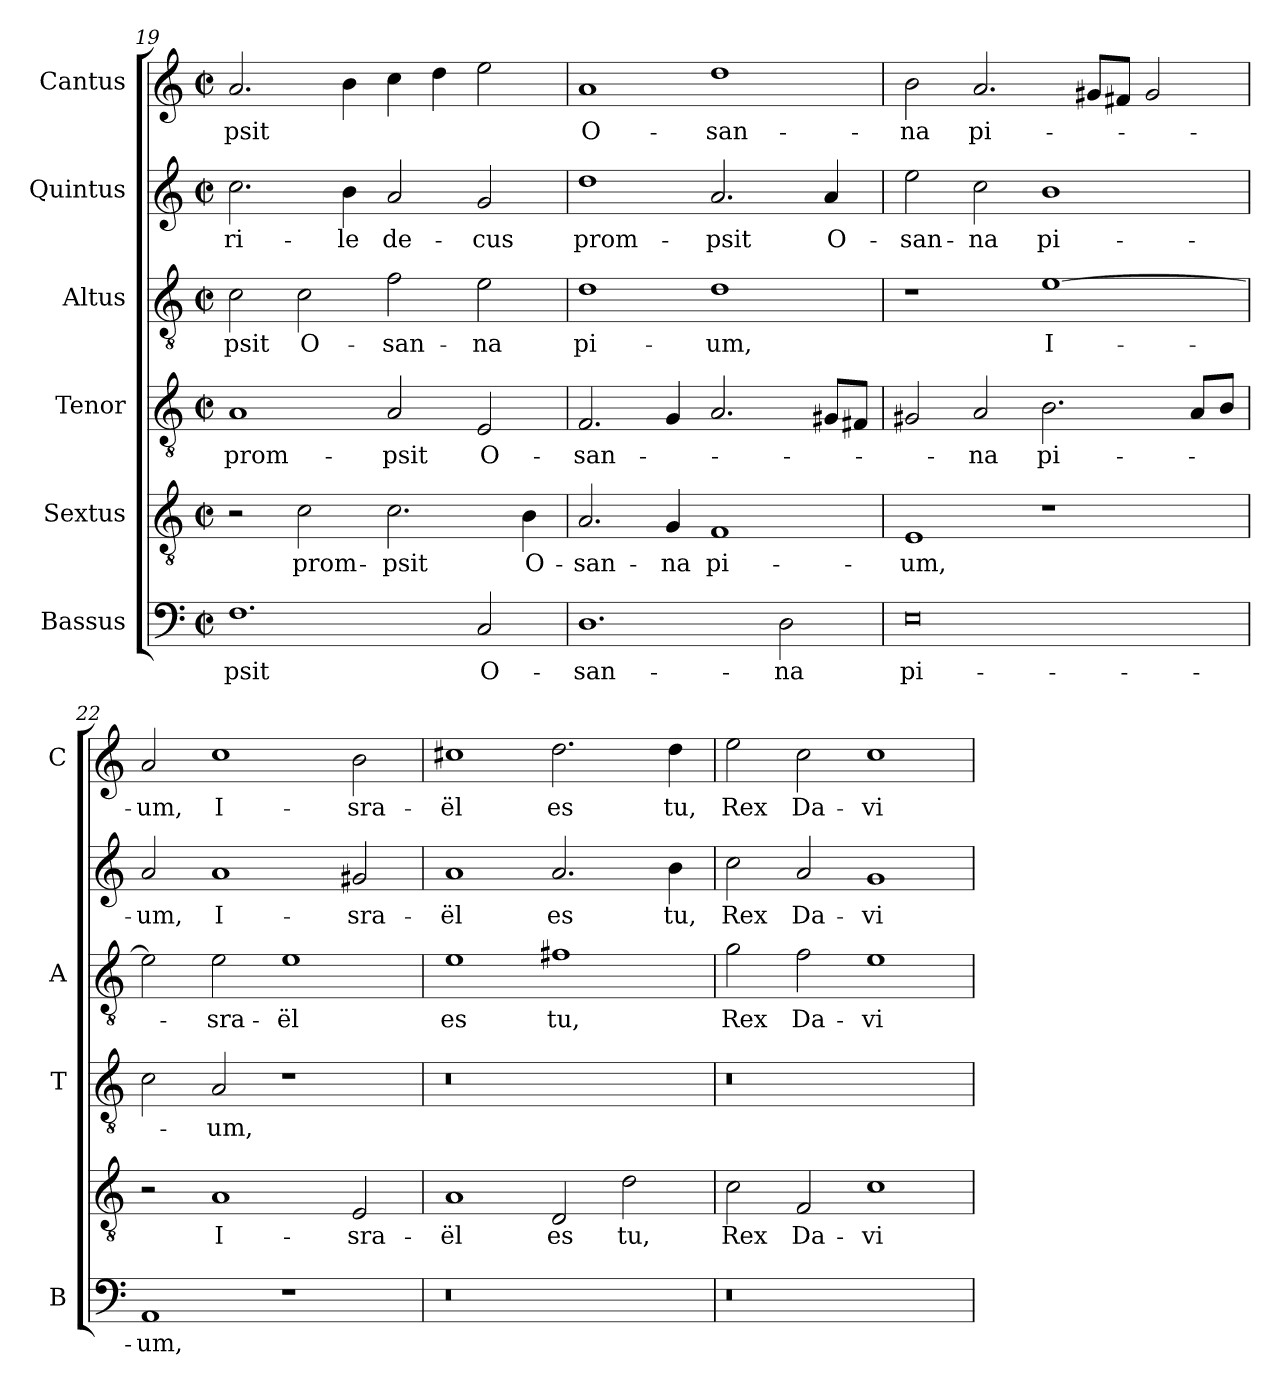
**kern	**text	**kern	**text	**kern	**text	**kern	**text	**kern	**text	**kern	**text
*part6	*part6	*part5	*part5	*part4	*part4	*part3	*part3	*part2	*part2	*part1	*part1
*staff6	*staff6	*staff5	*staff5	*staff4	*staff4	*staff3	*staff3	*staff2	*staff2	*staff1	*staff1
*I"Bassus	*	*I"Sextus	*	*I"Tenor	*	*I"Altus	*	*I"Quintus	*	*I"Cantus	*
*I'B	*	*	*	*I'T	*	*I'A	*	*	*	*I'C	*
!!LO:LB:g=z
*clefF4	*	*clefGv2	*	*clefGv2	*	*clefGv2	*	*clefG2	*	*clefG2	*
*k[]	*	*k[]	*	*k[]	*	*k[]	*	*k[]	*	*k[]	*
*C:	*	*C:	*	*C:	*	*C:	*	*C:	*	*C:	*
*M2/2	*	*M2/2	*	*M2/2	*	*M2/2	*	*M2/2	*	*M2/2	*
*met(c|)	*	*met(c|)	*	*met(c|)	*	*met(c|)	*	*met(c|)	*	*met(c|)	*
=19	=19	=19	=19	=19	=19	=19	=19	=19	=19	=19	=19
1.F	-psit	2r	.	1A	prom-	2c\	-psit	2.cc\	-ri-	2.a/	-psit
.	.	2c\	prom-	.	.	2c\	O-	.	.	.	.
.	.	.	.	.	.	.	.	4b\	-le	4b\	.
.	.	2.c\	-psit	2A/	-psit	2f\	-san-	2a/	de-	4cc\	.
.	.	.	.	.	.	.	.	.	.	4dd\	.
2C/	O-	.	.	2E/	O-	2e\	-na	2g/	-cus	2ee\	.
.	.	4B\	O-	.	.	.	.	.	.	.	.
=20	=20	=20	=20	=20	=20	=20	=20	=20	=20	=20	=20
1.D	-san-	2.A/	-san-	2.F/	-san-	1d	pi-	1dd	prom-	1a	O-
.	.	4G/	-na	4G/	.	.	.	.	.	.	.
.	.	1F	pi-	2.A/	.	1d	-um,	2.a/	-psit	1dd	-san-
2D\	-na	.	.	.	.	.	.	.	.	.	.
.	.	.	.	8G#X/L	.	.	.	4a/	O-	.	.
.	.	.	.	8F#X/J	.	.	.	.	.	.	.
=21	=21	=21	=21	=21	=21	=21	=21	=21	=21	=21	=21
0E	pi-	1E	-um,	2G#X/	.	1r	.	2ee\	-san-	2b\	-na
.	.	.	.	2A/	-na	.	.	2cc\	-na	2.a/	pi-
.	.	1r	.	2.B\	pi-	[1e	I-	1b	pi-	.	.
.	.	.	.	.	.	.	.	.	.	8g#X/L	.
.	.	.	.	.	.	.	.	.	.	8f#X/J	.
.	.	.	.	.	.	.	.	.	.	2g#/	.
.	.	.	.	8A/L	.	.	.	.	.	.	.
.	.	.	.	8B/J	.	.	.	.	.	.	.
!!LO:PB:g=z
=22	=22	=22	=22	=22	=22	=22	=22	=22	=22	=22	=22
1AA	-um,	2r	.	2c\	.	2e\]	.	2a/	-um,	2a/	-um,
.	.	1A	I-	2A/	-um,	2e\	-sra-	1a	I-	1cc	I-
1r	.	.	.	1r	.	1e	-ël	.	.	.	.
.	.	2E/	-sra-	.	.	.	.	2g#X/	-sra-	2b\	-sra-
=23	=23	=23	=23	=23	=23	=23	=23	=23	=23	=23	=23
0r	.	1A	-ël	0r	.	1e	es	1a	-ël	1cc#X	-ël
.	.	2D/	es	.	.	1f#X	tu,	2.a/	es	2.dd\	es
.	.	2d\	tu,	.	.	.	.	.	.	.	.
.	.	.	.	.	.	.	.	4b\	tu,	4dd\	tu,
=24	=24	=24	=24	=24	=24	=24	=24	=24	=24	=24	=24
0r	.	2c\	Rex	0r	.	2g\	Rex	2cc\	Rex	2ee\	Rex
.	.	2F/	Da-	.	.	2f\	Da-	2a/	Da-	2cc\	Da-
.	.	1c	-vi-	.	.	1e	-vi-	1g	-vi-	1cc	-vi-
=	=	=	=	=	=	=	=	=	=	=	=
*-	*-	*-	*-	*-	*-	*-	*-	*-	*-	*-	*-
